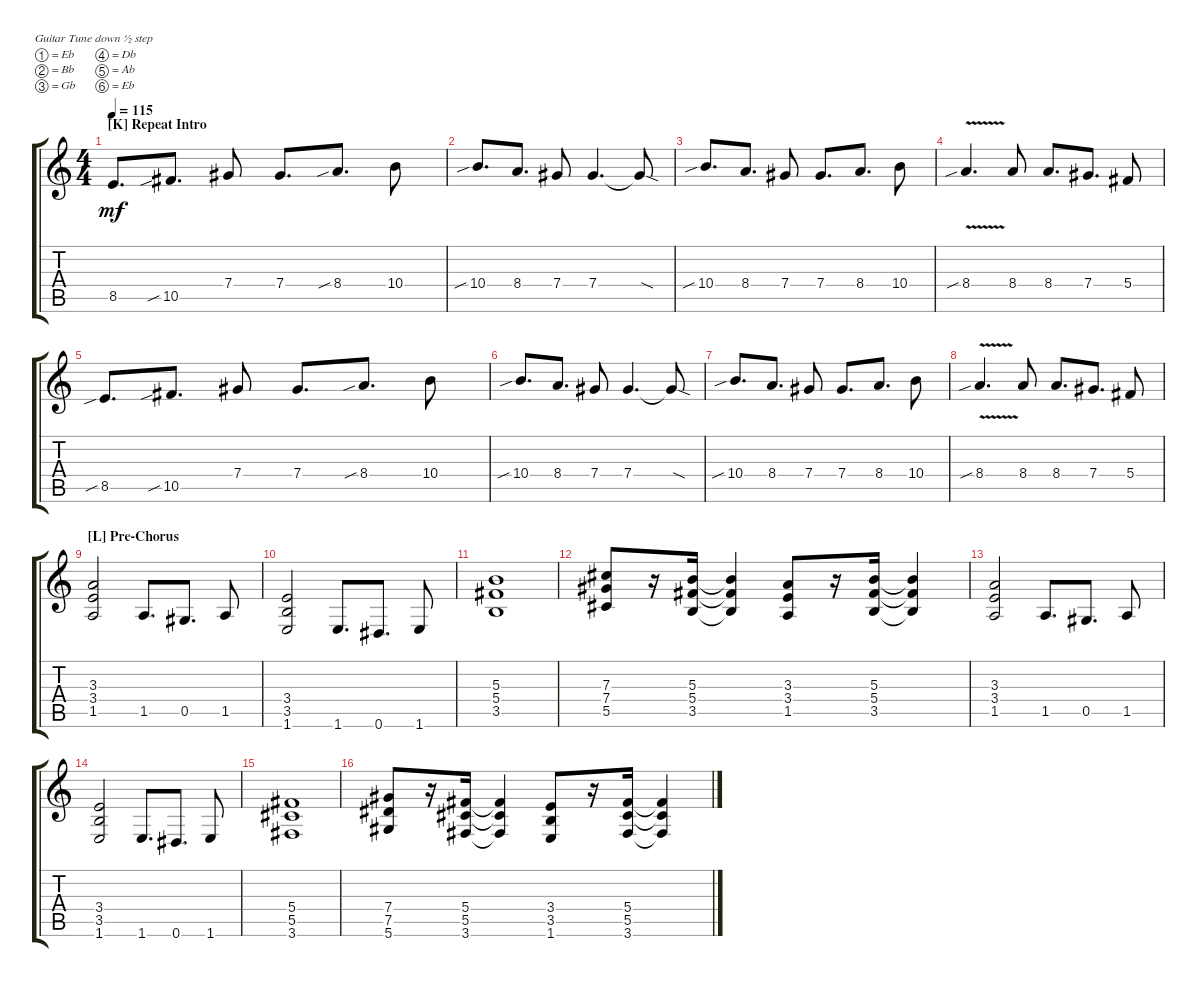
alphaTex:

\defaultSystemsLayout 4
\bracketExtendMode groupsimilarinstruments
\singleTrackTrackNamePolicy hidden
\multiTrackTrackNamePolicy hidden
\firstSystemTrackNameOrientation horizontal
\otherSystemsTrackNameOrientation horizontal
\track ("Sergey Popov" "E-Gt") {instrument distortionguitar}
\staff {score tabs}
\tuning (Eb4 Bb3 Gb3 Db3 Ab2 Eb2)
\ts (4 4)
\section ("K" "Repeat Intro")
\tempo 115
\clef g2
\scale
1.03909
\ks c
8.5.8{d dy mf} 10.5{sib}.8{d} 7.4.8 7.4.8{d} 8.4{sib}.8{d} 10.4.8 |
\scale
0.960908 10.4{sib}.8{d} 8.4.8{d} 7.4.8 7.4.4{d} 7.4{sod t}.8 |
\scale
1.03909 10.4{sib}.8{d} 8.4.8{d} 7.4.8 7.4.8{d} 8.4.8{d} 10.4.8 |
\scale
0.960908 8.4{v sib}.4{d} 8.4.8 8.4.8{d} 7.4.8{d} 5.4.8 |
\scale
1.03909 8.5{sib}.8{d} 10.5{sib}.8{d} 7.4.8 7.4.8{d} 8.4{sib}.8{d} 10.4.8 |
\scale
0.960908 10.4{sib}.8{d} 8.4.8{d} 7.4.8 7.4.4{d} 7.4{sod t}.8 |
\scale
1.03909 10.4{sib}.8{d} 8.4.8{d} 7.4.8 7.4.8{d} 8.4.8{d} 10.4.8 |
\scale
0.960908 8.4{v sib}.4{d} 8.4.8 8.4.8{d} 7.4.8{d} 5.4.8 |
\section ("L" "Pre-Chorus")
\scale
1.03909 (1.5 3.4 3.3).2 1.5.8{d} 0.5.8{d} 1.5.8 |
\scale
0.960908 (1.6 3.5 3.4).2 1.6.8{d} 0.6.8{d} 1.6.8 |
\scale
1.03909 (3.5 5.4 5.3).1 |
\scale
0.960908 (5.5 7.4 7.3).8 r.16 (3.5 5.4 5.3).16 (3.5{t} 5.4{t} 5.3{t}).4 (1.5 3.4 3.3).8 r.16 (3.5 5.4 5.3).16 (3.5{t} 5.4{t} 5.3{t}).4 |
\scale
1.03909 (1.5 3.4 3.3).2 1.5.8{d} 0.5.8{d} 1.5.8 |
\scale
0.960908 (1.6 3.5 3.4).2 1.6.8{d} 0.6.8{d} 1.6.8 |
\scale
1.03909 (3.6 5.5 5.4).1 |
\scale
0.960908 (7.5 7.4 5.6).8 r.16 (5.5 5.4 3.6).16 (5.5{t} 5.4{t} 3.6{t}).4 (3.5 3.4 1.6).8 r.16 (5.5 5.4 3.6).16 (5.5{t} 5.4{t} 3.6{t}).4
